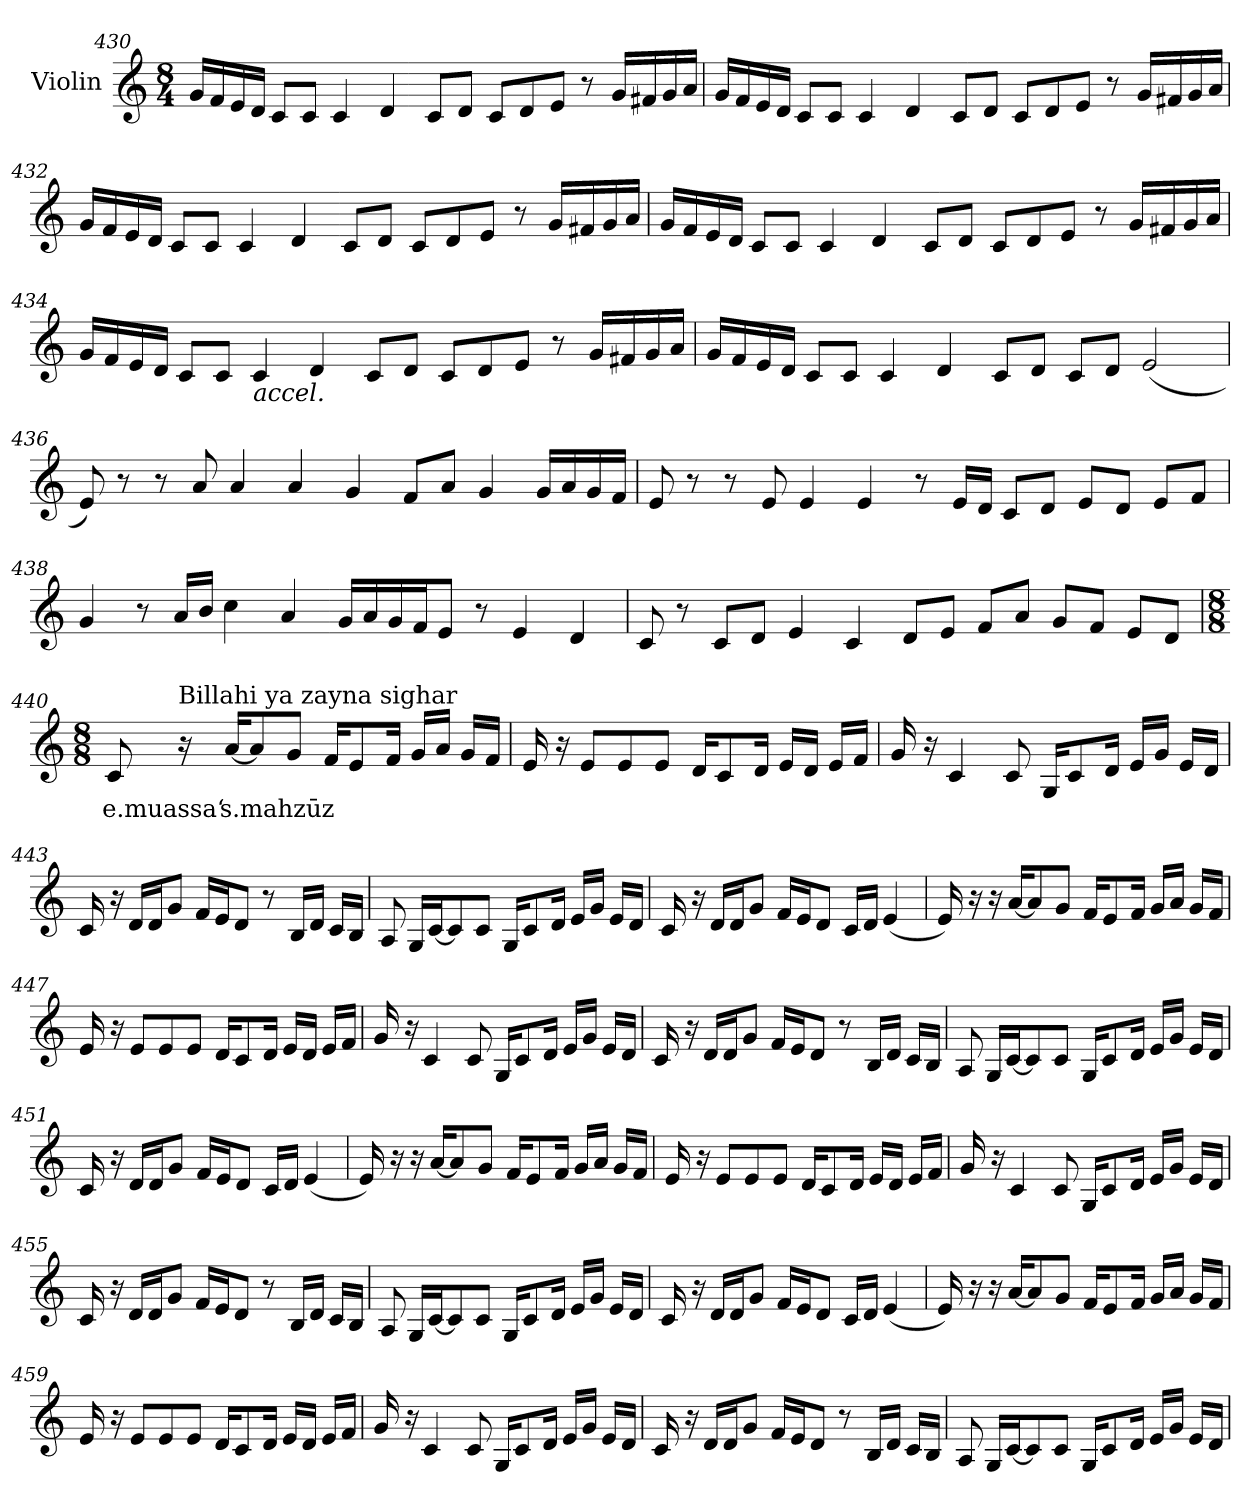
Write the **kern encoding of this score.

**kern	**text
*part1	*part1
*staff1	*staff1
*I"Violin	*
!!LO:LB:g=z
*clefG2	*
*k[]	*
*M8/4	*
=430	=430
16g/LL	.
16f/	.
16e/	.
16d/JJ	.
8c/L	.
8c/J	.
4c/	.
4d/	.
8c/L	.
8d/J	.
8c/L	.
8d/	.
8e/J	.
8r	.
16g/LL	.
16f#X/	.
16g/	.
16a/JJ	.
!!LO:LB:g=z
=431	=431
16g/LL	.
16f/	.
16e/	.
16d/JJ	.
8c/L	.
8c/J	.
4c/	.
4d/	.
8c/L	.
8d/J	.
8c/L	.
8d/	.
8e/J	.
8r	.
16g/LL	.
16f#X/	.
16g/	.
16a/JJ	.
!!LO:PB:g=z
=432	=432
16g/LL	.
16f/	.
16e/	.
16d/JJ	.
8c/L	.
8c/J	.
4c/	.
4d/	.
8c/L	.
8d/J	.
8c/L	.
8d/	.
8e/J	.
8r	.
16g/LL	.
16f#X/	.
16g/	.
16a/JJ	.
!!LO:LB:g=z
=433	=433
16g/LL	.
16f/	.
16e/	.
16d/JJ	.
8c/L	.
8c/J	.
4c/	.
4d/	.
8c/L	.
8d/J	.
8c/L	.
8d/	.
8e/J	.
8r	.
16g/LL	.
16f#X/	.
16g/	.
16a/JJ	.
!!LO:LB:g=z
=434	=434
16g/LL	.
16f/	.
16e/	.
16d/JJ	.
8c/L	.
8c/J	.
!LO:TX:b:i:t=accel.	!
4c/	.
4d/	.
8c/L	.
8d/J	.
8c/L	.
8d/	.
8e/J	.
8r	.
16g/LL	.
16f#X/	.
16g/	.
16a/JJ	.
=435	=435
16g/LL	.
16f/	.
16e/	.
16d/JJ	.
8c/L	.
8c/J	.
4c/	.
4d/	.
8c/L	.
8d/J	.
8c/L	.
8d/J	.
(<2e/	.
!!LO:LB:g=z
=436	=436
8e/)	.
8r	.
8r	.
8a/	.
4a/	.
4a/	.
4g/	.
8f/L	.
8a/J	.
4g/	.
16g/LL	.
16a/	.
16g/	.
16f/JJ	.
=437	=437
8e/	.
8r	.
8r	.
8e/	.
4e/	.
4e/	.
8r	.
16e/LL	.
16d/JJ	.
8c/L	.
8d/J	.
8e/L	.
8d/J	.
8e/L	.
8f/J	.
!!LO:LB:g=z
=438	=438
4g/	.
8r	.
16a/LL	.
16b/JJ	.
4cc\	.
4a/	.
16g/LL	.
16a/	.
16g/	.
16f/J	.
8e/J	.
8r	.
4e/	.
4d/	.
=439	=439
8c/	.
8r	.
8c/L	.
8d/J	.
4e/	.
4c/	.
8d/L	.
8e/J	.
8f/L	.
8a/J	.
8g/L	.
8f/J	.
8e/L	.
8d/J	.
!!LO:LB:g=z
=440	=440
*M8/8	*
*MM50	*
!	!LO:LY:b
8c/	e.muassa‘
!LO:TX:a:t=Billahi ya zayna sighar	!
16r	.
!	!LO:LY:b
[16a/KL	s.mahzūz
8a/]	.
8g/J	.
16f/KL	.
8e/	.
16f/Jk	.
16g/LL	.
16a/JJ	.
16g/LL	.
16f/JJ	.
=441	=441
16e/	.
16r	.
8e/L	.
8e/	.
8e/J	.
16d/KL	.
8c/	.
16d/Jk	.
16e/LL	.
16d/JJ	.
16e/LL	.
16f/JJ	.
=442	=442
16g/	.
16r	.
4c/	.
8c/	.
16G/KL	.
8c/	.
16d/Jk	.
16e/LL	.
16g/JJ	.
16e/LL	.
16d/JJ	.
!!LO:LB:g=z
=443	=443
16c/	.
16r	.
16d/LL	.
16d/J	.
8g/J	.
16f/LL	.
16e/J	.
8d/J	.
8r	.
16B/LL	.
16d/JJ	.
16c/LL	.
16B/JJ	.
=444	=444
8A/	.
16G/LL	.
[16c/J	.
8c/]	.
8c/J	.
16G/KL	.
8c/	.
16d/Jk	.
16e/LL	.
16g/JJ	.
16e/LL	.
16d/JJ	.
=445	=445
16c/	.
16r	.
16d/LL	.
16d/J	.
8g/J	.
16f/LL	.
16e/J	.
8d/J	.
16c/LL	.
16d/JJ	.
(<4e/	.
!!LO:LB:g=z
=446	=446
16e/)	.
16r	.
16r	.
[16a/KL	.
8a/]	.
8g/J	.
16f/KL	.
8e/	.
16f/Jk	.
16g/LL	.
16a/JJ	.
16g/LL	.
16f/JJ	.
=447	=447
16e/	.
16r	.
8e/L	.
8e/	.
8e/J	.
16d/KL	.
8c/	.
16d/Jk	.
16e/LL	.
16d/JJ	.
16e/LL	.
16f/JJ	.
=448	=448
16g/	.
16r	.
4c/	.
8c/	.
16G/KL	.
8c/	.
16d/Jk	.
16e/LL	.
16g/JJ	.
16e/LL	.
16d/JJ	.
!!LO:PB:g=z
=449	=449
16c/	.
16r	.
16d/LL	.
16d/J	.
8g/J	.
16f/LL	.
16e/J	.
8d/J	.
8r	.
16B/LL	.
16d/JJ	.
16c/LL	.
16B/JJ	.
=450	=450
8A/	.
16G/LL	.
[16c/J	.
8c/]	.
8c/J	.
16G/KL	.
8c/	.
16d/Jk	.
16e/LL	.
16g/JJ	.
16e/LL	.
16d/JJ	.
=451	=451
16c/	.
16r	.
16d/LL	.
16d/J	.
8g/J	.
16f/LL	.
16e/J	.
8d/J	.
16c/LL	.
16d/JJ	.
(<4e/	.
!!LO:PB:g=z
=452	=452
16e/)	.
16r	.
16r	.
[16a/KL	.
8a/]	.
8g/J	.
16f/KL	.
8e/	.
16f/Jk	.
16g/LL	.
16a/JJ	.
16g/LL	.
16f/JJ	.
=453	=453
16e/	.
16r	.
8e/L	.
8e/	.
8e/J	.
16d/KL	.
8c/	.
16d/Jk	.
16e/LL	.
16d/JJ	.
16e/LL	.
16f/JJ	.
=454	=454
16g/	.
16r	.
4c/	.
8c/	.
16G/KL	.
8c/	.
16d/Jk	.
16e/LL	.
16g/JJ	.
16e/LL	.
16d/JJ	.
!!LO:LB:g=z
=455	=455
16c/	.
16r	.
16d/LL	.
16d/J	.
8g/J	.
16f/LL	.
16e/J	.
8d/J	.
8r	.
16B/LL	.
16d/JJ	.
16c/LL	.
16B/JJ	.
=456	=456
8A/	.
16G/LL	.
[16c/J	.
8c/]	.
8c/J	.
16G/KL	.
8c/	.
16d/Jk	.
16e/LL	.
16g/JJ	.
16e/LL	.
16d/JJ	.
=457	=457
16c/	.
16r	.
16d/LL	.
16d/J	.
8g/J	.
16f/LL	.
16e/J	.
8d/J	.
16c/LL	.
16d/JJ	.
(<4e/	.
!!LO:LB:g=z
=458	=458
16e/)	.
16r	.
16r	.
[16a/KL	.
8a/]	.
8g/J	.
16f/KL	.
8e/	.
16f/Jk	.
16g/LL	.
16a/JJ	.
16g/LL	.
16f/JJ	.
=459	=459
16e/	.
16r	.
8e/L	.
8e/	.
8e/J	.
16d/KL	.
8c/	.
16d/Jk	.
16e/LL	.
16d/JJ	.
16e/LL	.
16f/JJ	.
=460	=460
16g/	.
16r	.
4c/	.
8c/	.
16G/KL	.
8c/	.
16d/Jk	.
16e/LL	.
16g/JJ	.
16e/LL	.
16d/JJ	.
!!LO:LB:g=z
=461	=461
16c/	.
16r	.
16d/LL	.
16d/J	.
8g/J	.
16f/LL	.
16e/J	.
8d/J	.
8r	.
16B/LL	.
16d/JJ	.
16c/LL	.
16B/JJ	.
=462	=462
8A/	.
16G/LL	.
[16c/J	.
8c/]	.
8c/J	.
16G/KL	.
8c/	.
16d/Jk	.
16e/LL	.
16g/JJ	.
16e/LL	.
16d/JJ	.
=	=
*-	*-
